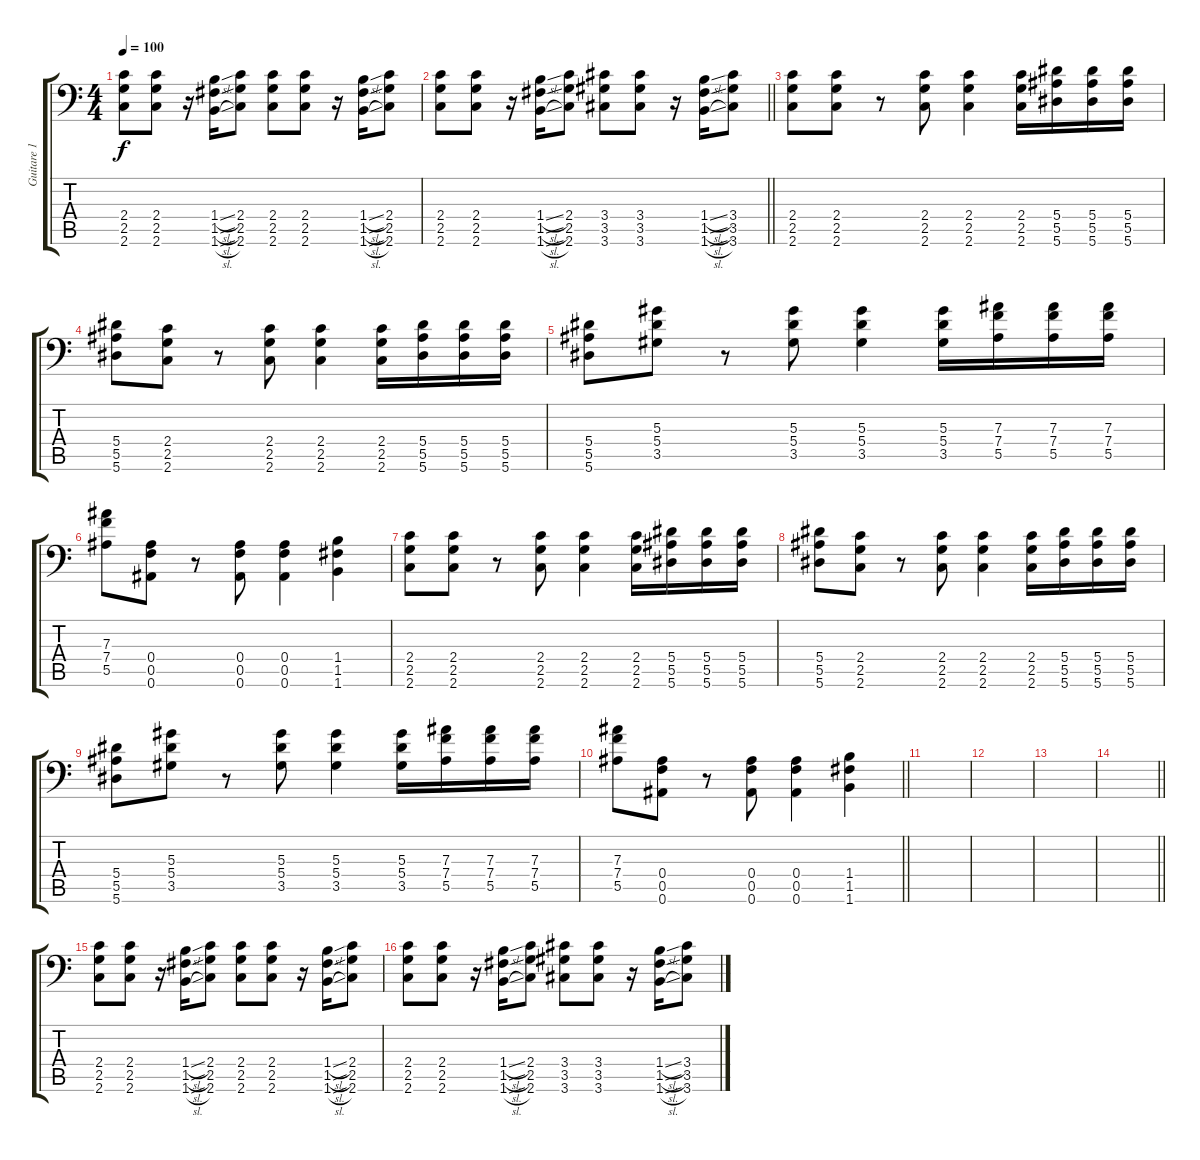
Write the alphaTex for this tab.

\track ("Guitare 1" "Guitare 1") {instrument distortionguitar}
\staff {score tabs}
\tuning (C4 G3 Eb3 Bb2 F2 Bb1) {hide}
\ts (4 4)
\tempo 100
\clef f4
\ks c
(2.4 2.5 2.6).8{dy f} (2.4 2.5 2.6).8 r.16 (1.4{sl} 1.5{sl} 1.6{sl}).16 (2.4 2.5 2.6).8 (2.4 2.5 2.6).8 (2.4 2.5 2.6).8 r.16 (1.4{sl} 1.5{sl} 1.6{sl}).16 (2.4 2.5 2.6).8 |
\barLineRight lightlight
(2.4 2.5 2.6).8 (2.4 2.5 2.6).8 r.16 (1.4{sl} 1.5{sl} 1.6{sl}).16 (2.4 2.5 2.6).8 (3.4 3.5 3.6).8 (3.4 3.5 3.6).8 r.16 (1.4{sl} 1.5{sl} 1.6{sl}).16 (3.4 3.5 3.6).8 |
(2.4 2.5 2.6).8 (2.4 2.5 2.6).8 r.8 (2.4 2.5 2.6).8 (2.4 2.5 2.6).4 (2.4 2.5 2.6).16 (5.4 5.5 5.6).16 (5.4 5.5 5.6).16 (5.4 5.5 5.6).16 |
(5.4 5.5 5.6).8 (2.4 2.5 2.6).8 r.8 (2.4 2.5 2.6).8 (2.4 2.5 2.6).4 (2.4 2.5 2.6).16 (5.4 5.5 5.6).16 (5.4 5.5 5.6).16 (5.4 5.5 5.6).16 |
(5.4 5.5 5.6).8 (5.3 5.4 3.5).8 r.8 (5.3 5.4 3.5).8 (5.3 5.4 3.5).4 (5.3 5.4 3.5).16 (7.3 7.4 5.5).16 (7.3 7.4 5.5).16 (7.3 7.4 5.5).16 |
(7.3 7.4 5.5).8 (0.4 0.5 0.6).8 r.8 (0.4 0.5 0.6).8 (0.4 0.5 0.6).4 (1.4 1.5 1.6).4 |
(2.4 2.5 2.6).8 (2.4 2.5 2.6).8 r.8 (2.4 2.5 2.6).8 (2.4 2.5 2.6).4 (2.4 2.5 2.6).16 (5.4 5.5 5.6).16 (5.4 5.5 5.6).16 (5.4 5.5 5.6).16 |
(5.4 5.5 5.6).8 (2.4 2.5 2.6).8 r.8 (2.4 2.5 2.6).8 (2.4 2.5 2.6).4 (2.4 2.5 2.6).16 (5.4 5.5 5.6).16 (5.4 5.5 5.6).16 (5.4 5.5 5.6).16 |
(5.4 5.5 5.6).8 (5.3 5.4 3.5).8 r.8 (5.3 5.4 3.5).8 (5.3 5.4 3.5).4 (5.3 5.4 3.5).16 (7.3 7.4 5.5).16 (7.3 7.4 5.5).16 (7.3 7.4 5.5).16 |
\barLineRight lightlight
(7.3 7.4 5.5).8 (0.4 0.5 0.6).8 r.8 (0.4 0.5 0.6).8 (0.4 0.5 0.6).4 (1.4 1.5 1.6).4 |
|
|
|
\barLineRight lightlight
|
(2.4 2.5 2.6).8 (2.4 2.5 2.6).8 r.16 (1.4{sl} 1.5{sl} 1.6{sl}).16 (2.4 2.5 2.6).8 (2.4 2.5 2.6).8 (2.4 2.5 2.6).8 r.16 (1.4{sl} 1.5{sl} 1.6{sl}).16 (2.4 2.5 2.6).8 |
(2.4 2.5 2.6).8 (2.4 2.5 2.6).8 r.16 (1.4{sl} 1.5{sl} 1.6{sl}).16 (2.4 2.5 2.6).8 (3.4 3.5 3.6).8 (3.4 3.5 3.6).8 r.16 (1.4{sl} 1.5{sl} 1.6{sl}).16 (3.4 3.5 3.6).8
